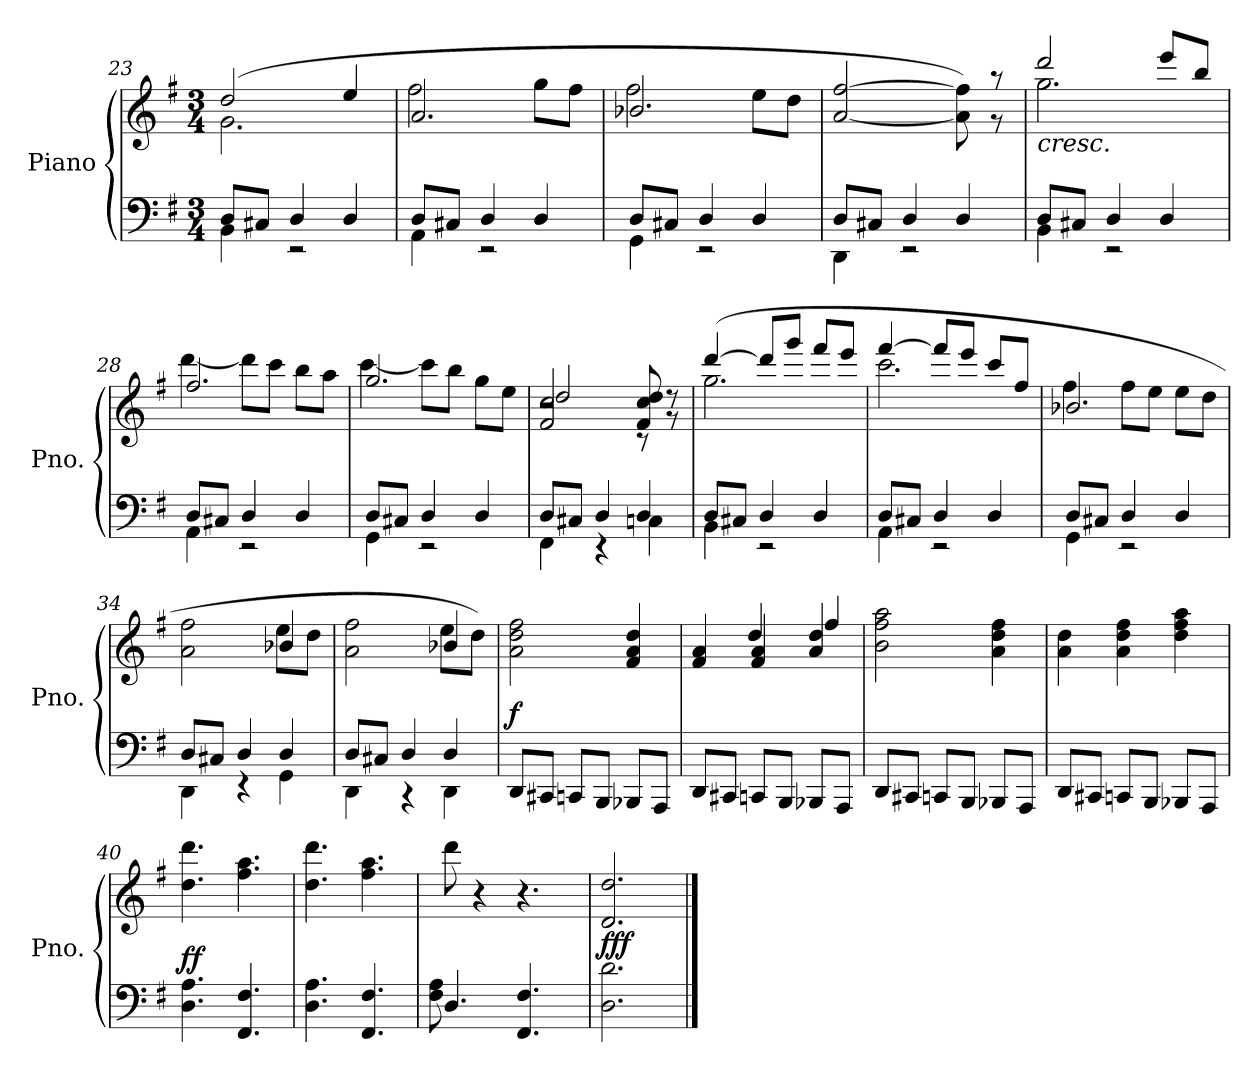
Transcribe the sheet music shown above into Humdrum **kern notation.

**kern	**kern	**dynam
*part1	*part1	*part1
*staff2	*staff1	*staff1/2
*I"Piano	*	*
*I'Pno.	*	*
*clefF4	*clefG2	*
*k[f#]	*k[f#]	*
*M3/4	*M3/4	*
=23	=23	=23
*^	*^	*
8D/L	4BB\	(>2dd/	2.g\	.
8C#X/J	.	.	.	.
4D/	2r	.	.	.
4D/	.	4ee/	.	.
=24	=24	=24	=24	=24
8D/L	4AA\	2.a/	2ff#\	.
8C#X/J	.	.	.	.
4D/	2r	.	.	.
4D/	.	.	8gg\L	.
.	.	.	8ff#\J	.
=25	=25	=25	=25	=25
8D/L	4GG\	2.b-X/	2ff#\	.
8C#X/J	.	.	.	.
4D/	2r	.	.	.
4D/	.	.	8ee\L	.
.	.	.	8dd\J	.
=26	=26	=26	=26	=26
8D/L	4DD\	[2a/ [2ff#/	8ryy	.
*	*	*v	*v	*
8C#X/J	.	.	.
4D/	2r	.	.
4D/	.	8a\] 8ff#\])	.
*	*	*^	*
.	.	8r	8r	.
=27	=27	=27	=27	=27
!	!	!LO:TX:b:i:t=cresc.	!	!
8D/L	4BB\	2ddd/	2.gg\	.
8C#X/J	.	.	.	.
4D/	2r	.	.	.
4D/	.	8eee/L	.	.
.	.	8bb/J	.	.
=28	=28	=28	=28	=28
8D/L	4AA\	2.ff#/	[4ddd\	.
8C#X/J	.	.	.	.
4D/	2r	.	8ddd\L]	.
.	.	.	8ccc\J	.
4D/	.	.	8bb\L	.
.	.	.	8aa\J	.
!!LO:PB:g=z	!!
=29	=29	=29	=29	=29
8D/L	4GG\	2.gg/	[4ccc\	.
8C#X/J	.	.	.	.
4D/	2r	.	8ccc\L]	.
.	.	.	8bb\J	.
4D/	.	.	8gg\L	.
.	.	.	8ee\J	.
=30	=30	=30	=30	=30
*	*	*	*^	*
8D/L	4FF#\	2f#/ 2cc/	2r	2dd/	.
8C#X/J	.	.	.	.	.
4D/	4r	.	.	.	.
4D/	4Cn\	8f#/ 8cc/ 8dd/	4ryy	8rc	.
.	.	8r	.	8r	.
*	*	*	*v	*v	*
=31	=31	=31	=31	=31
8D/L	4BB\	(<[4ddd/	2.gg\	.
8C#X/J	.	.	.	.
4D/	2r	8ddd/L]	.	.
.	.	8ggg/J	.	.
4D/	.	8fff#/L	.	.
.	.	8eee/J	.	.
=32	=32	=32	=32	=32
8D/L	4AA\	[4fff#/	2.ccc\	.
8C#X/J	.	.	.	.
4D/	2r	8fff#/L]	.	.
.	.	8eee/J	.	.
4D/	.	8ccc/L	.	.
.	.	8ff#/J	.	.
=33	=33	=33	=33	=33
8D/L	4GG\	2.b-X/	4ff#\	.
8C#X/J	.	.	.	.
4D/	2r	.	8ff#\L	.
.	.	.	8ee\J	.
4D/	.	.	8ee\L	.
.	.	.	8dd\J	.
=34	=34	=34	=34	=34
8D/L	4DD\	2a\ 2ff#\	2ryy	.
8C#X/J	.	.	.	.
4D/	4r	.	.	.
4D/	4GG\	4b-X/	8ee\L	.
.	.	.	8dd\J	.
!!LO:LB:g=z	!!
=35	=35	=35	=35	=35
8D/L	4DD\	2a\ 2ff#\	2ryy	.
8C#X/J	.	.	.	.
4D/	4r	.	.	.
4D/	4DD\	4b-X/	8ee\L	.
.	.	.	8dd\J)	.
*v	*v	*	*	*
=36	=36	=36	=36
!	!	!	!LO:DY:a=2
*	*v	*v	*
8DD/L	2a\ 2dd\ 2ff#\	f
8CC#X/J	.	.
8CCn/L	.	.
8BBB/J	.	.
8BBB-X/L	4f#/ 4a/ 4dd/	.
8AAA/J	.	.
=37	=37	=37
*	*^	*
8DD/L	4f#/ 4a/	4ryy	.
8CC#X/J	.	.	.
8CCn/L	4f#/ 4a/	4dd/	.
8BBB/J	.	.	.
8BBB-X/L	4a/ 4dd/	4ff#/	.
8AAA/J	.	.	.
*	*v	*v	*
=38	=38	=38
8DD/L	2b\ 2ff#\ 2aa\	.
8CC#X/J	.	.
8CCn/L	.	.
8BBB/J	.	.
8BBB-X/L	4a\ 4dd\ 4ff#\	.
8AAA/J	.	.
=39	=39	=39
8DD/L	4a\ 4dd\	.
8CC#X/J	.	.
8CCn/L	4a\ 4dd\ 4ff#\	.
8BBB/J	.	.
8BBB-X/L	4dd\ 4ff#\ 4aa\	.
8AAA/J	.	.
=40	=40	=40
!	!	!LO:DY:a=2
4.D\ 4.A\	4.dd\ 4.ddd\	ff
4.FF#/ 4.F#/	4.ff#\ 4.aa\	.
!!LO:LB:g=z
=41	=41	=41
4.D\ 4.A\	4.dd\ 4.ddd\	.
4.FF#/ 4.F#/	4.ff#\ 4.aa\	.
=42	=42	=42
*^	*	*
4.D/	8F#\ 8A\	8ddd\	.
.	2ryy	4r	.
4.FF#/ 4.F#/	.	4.r	.
.	8ryy	.	.
=43	=43	=43	=43
!	!	!	!LO:DY:a=2
*v	*v	*	*
2.D\ 2.d\	2.d/ 2.dd/	fff
==	==	==
*-	*-	*-
